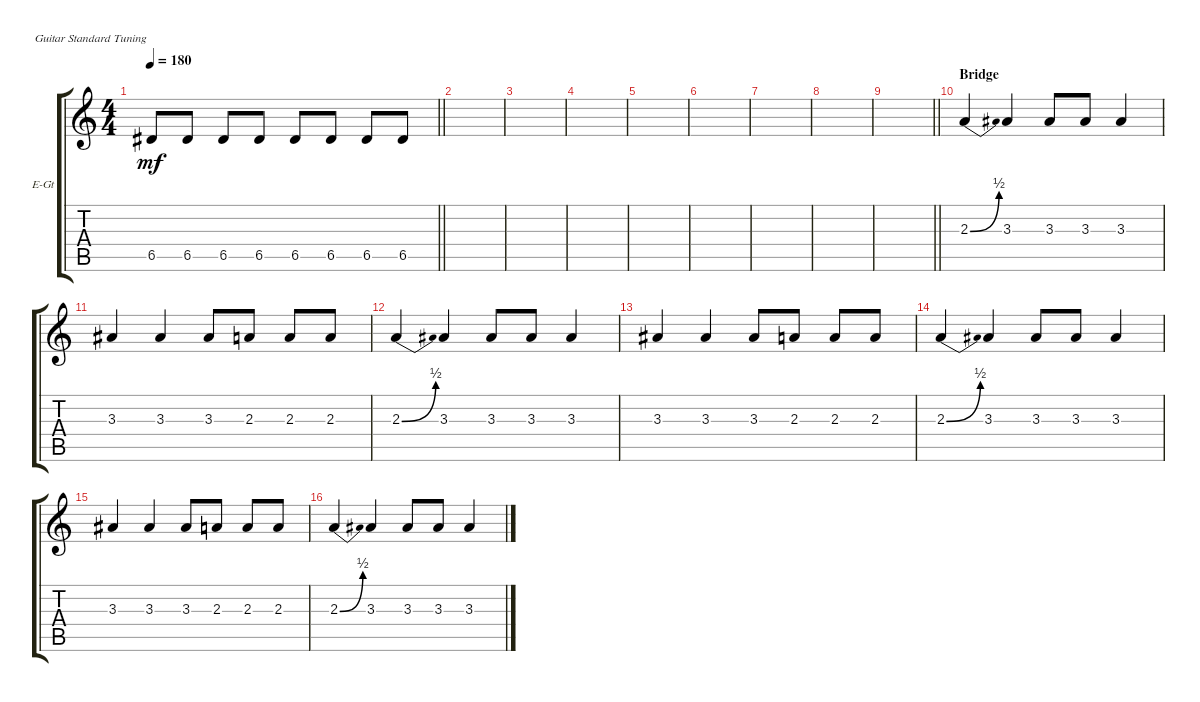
\defaultSystemsLayout 4
\bracketExtendMode groupsimilarinstruments
\firstSystemTrackNameOrientation horizontal
\otherSystemsTrackNameOrientation horizontal
\track ("Jonny - Electric Guitar Lead 1" "E-Gt") {instrument overdrivenguitar}
\staff {score tabs}
\tuning (E4 B3 G3 D3 A2 E2)
\ts (4 4)
\tempo 180
\clef g2
\barLineRight lightlight
\ks c
6.5.8{dy mf} 6.5.8 6.5.8 6.5.8 6.5.8 6.5.8 6.5.8 6.5.8 |
|
|
|
|
|
|
|
\barLineRight lightlight
|
\section ("" "Bridge")
2.3{be (bend 0 0 15.6 2)}.4 3.3.4 3.3.8 3.3.8 3.3.4 |
3.3.4 3.3.4 3.3.8 2.3.8 2.3.8 2.3.8 |
2.3{be (bend 0 0 15.6 2)}.4 3.3.4 3.3.8 3.3.8 3.3.4 |
3.3.4 3.3.4 3.3.8 2.3.8 2.3.8 2.3.8 |
2.3{be (bend 0 0 15.6 2)}.4 3.3.4 3.3.8 3.3.8 3.3.4 |
3.3.4 3.3.4 3.3.8 2.3.8 2.3.8 2.3.8 |
2.3{be (bend 0 0 15.6 2)}.4 3.3.4 3.3.8 3.3.8 3.3.4
